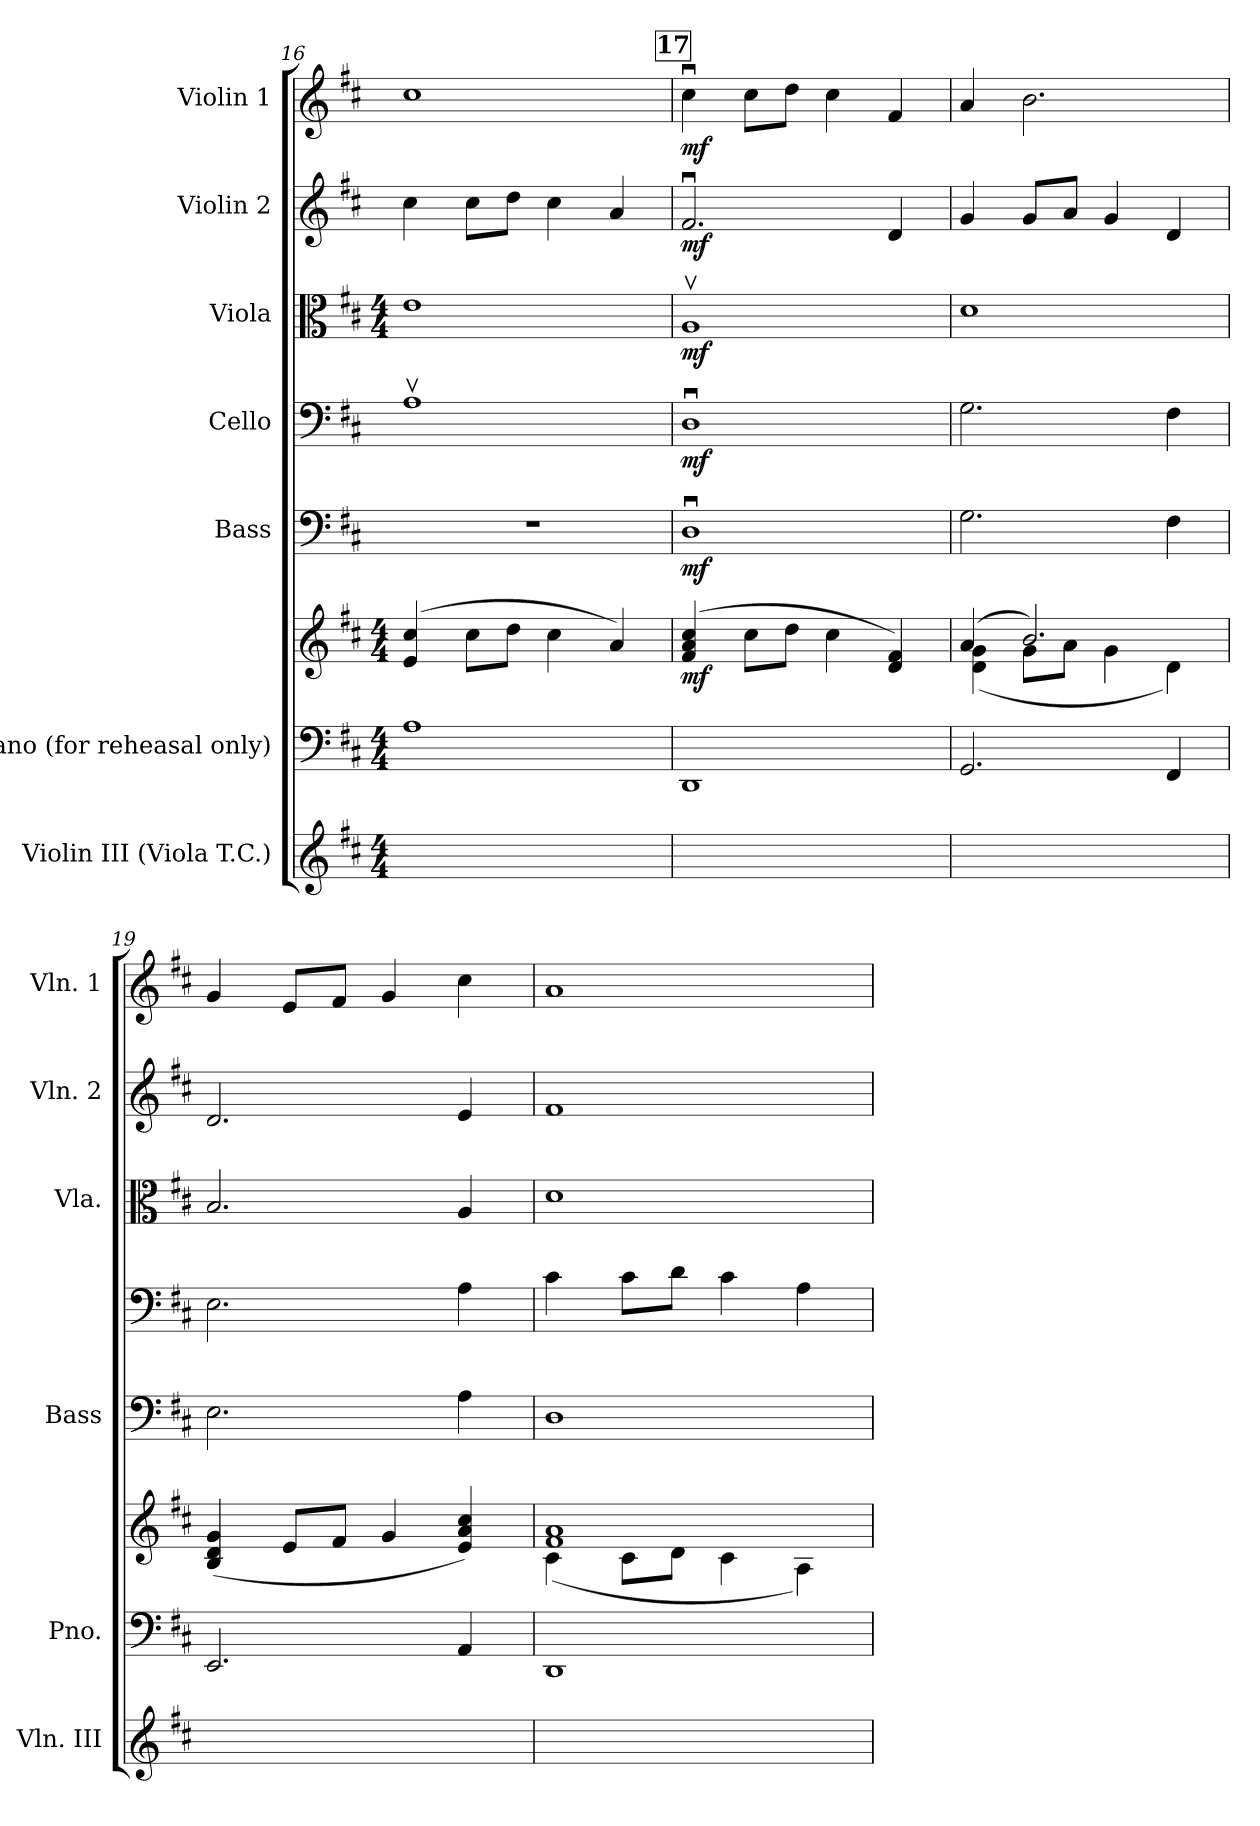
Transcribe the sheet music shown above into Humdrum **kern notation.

**kern	**kern	**kern	**dynam	**kern	**dynam	**kern	**dynam	**kern	**dynam	**kern	**dynam	**kern	**dynam
*part7	*part6	*part6	*part6	*part5	*part5	*part4	*part4	*part3	*part3	*part2	*part2	*part1	*part1
*staff8	*staff7	*staff6	*staff6/7	*staff5	*staff5	*staff4	*staff4	*staff3	*staff3	*staff2	*staff2	*staff1	*staff1
*I"Violin III (Viola T.C.)	*I"Piano (for reheasal only)	*	*	*I"Bass	*	*I"Cello	*	*I"Viola	*	*I"Violin 2	*	*I"Violin 1	*
*I'Vln. III	*I'Pno.	*	*	*I'Bass	*	*	*	*I'Vla.	*	*I'Vln. 2	*	*I'Vln. 1	*
*clefG2	*clefF4	*clefG2	*	*clefF4	*	*clefF4	*	*clefC3	*	*clefG2	*	*clefG2	*
*	*	*	*	*ITrd7c12	*	*	*	*	*	*	*	*	*
*k[f#c#]	*k[f#c#]	*k[f#c#]	*	*k[f#c#]	*	*k[f#c#]	*	*k[f#c#]	*	*k[f#c#]	*	*k[f#c#]	*
*D:	*D:	*D:	*	*D:	*	*D:	*	*D:	*	*D:	*	*D:	*
*M4/4	*M4/4	*M4/4	*	*	*	*	*	*M4/4	*	*	*	*	*
=16	=16	=16	=16	=16	=16	=16	=16	=16	=16	=16	=16	=16	=16
1ryy	1A	(4e/ 4cc#/	.	1r	.	1Av>	.	1e	.	4cc#\	.	1cc#	.
.	.	8cc#\L	.	.	.	.	.	.	.	8cc#\L	.	.	.
.	.	8dd\J	.	.	.	.	.	.	.	8dd\J	.	.	.
.	.	4cc#\	.	.	.	.	.	.	.	4cc#\	.	.	.
.	.	4a/)	.	.	.	.	.	.	.	4a/	.	.	.
!!LO:PB:g=z
!!LO:REH:place=s1:a:B:fs=12:t=17
=17	=17	=17	=17	=17	=17	=17	=17	=17	=17	=17	=17	=17	=17
!	!	!	!LO:DY:b	!	!LO:DY:b	!	!LO:DY:b	!	!LO:DY:b	!	!LO:DY:b	!	!LO:DY:b
1ryy	1DD	(4f#/ 4a/ 4cc#/	mf	1DDu>	mf	1Du>	mf	1Av>	mf	2.f#u>/	mf	4cc#u>\	mf
.	.	8cc#\L	.	.	.	.	.	.	.	.	.	8cc#\L	.
.	.	8dd\J	.	.	.	.	.	.	.	.	.	8dd\J	.
.	.	4cc#\	.	.	.	.	.	.	.	.	.	4cc#\	.
.	.	4d/ 4f#/)	.	.	.	.	.	.	.	4d/	.	4f#/	.
=18	=18	=18	=18	=18	=18	=18	=18	=18	=18	=18	=18	=18	=18
*	*	*^	*	*	*	*	*	*	*	*	*	*	*
1ryy	2.GG/	(4a/	(4d\ 4g\	.	2.GG\	.	2.G\	.	1d	.	4g/	.	4a/	.
.	.	2.b/)	8g\L	.	.	.	.	.	.	.	8g/L	.	2.b\	.
.	.	.	8a\J	.	.	.	.	.	.	.	8a/J	.	.	.
.	.	.	4g\	.	.	.	.	.	.	.	4g/	.	.	.
.	4FF#/	.	4d\)	.	4FF#\	.	4F#\	.	.	.	4d/	.	.	.
*	*	*v	*v	*	*	*	*	*	*	*	*	*	*	*
=19	=19	=19	=19	=19	=19	=19	=19	=19	=19	=19	=19	=19	=19
1ryy	2.EE/	(<4B/ 4d/ 4g/	.	2.EE\	.	2.E\	.	2.B/	.	2.d/	.	4g/	.
.	.	8e/L	.	.	.	.	.	.	.	.	.	8e/L	.
.	.	8f#/J	.	.	.	.	.	.	.	.	.	8f#/J	.
.	.	4g/	.	.	.	.	.	.	.	.	.	4g/	.
.	4AA/	4e/ 4a/ 4cc#/)	.	4AA\	.	4A\	.	4A/	.	4e/	.	4cc#\	.
=20	=20	=20	=20	=20	=20	=20	=20	=20	=20	=20	=20	=20	=20
*	*	*^	*	*	*	*	*	*	*	*	*	*	*
1ryy	1DD	1f# 1a	(<4c#\	.	1DD	.	4c#\	.	1d	.	1f#	.	1a	.
.	.	.	8c#\L	.	.	.	8c#\L	.	.	.	.	.	.	.
.	.	.	8d\J	.	.	.	8d\J	.	.	.	.	.	.	.
.	.	.	4c#\	.	.	.	4c#\	.	.	.	.	.	.	.
.	.	.	4A\)	.	.	.	4A\	.	.	.	.	.	.	.
*	*	*v	*v	*	*	*	*	*	*	*	*	*	*	*
=	=	=	=	=	=	=	=	=	=	=	=	=	=
*-	*-	*-	*-	*-	*-	*-	*-	*-	*-	*-	*-	*-	*-
